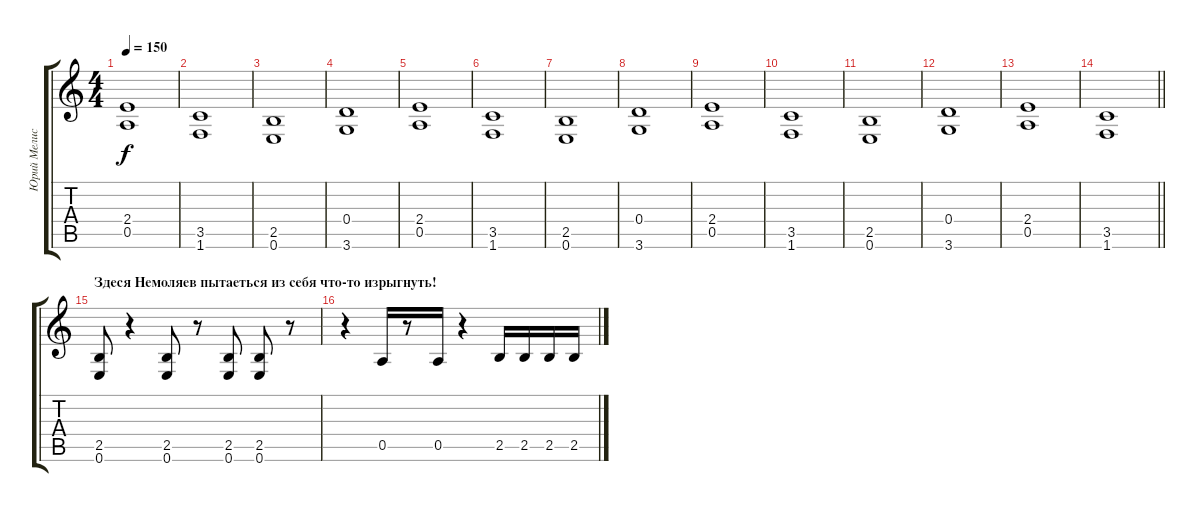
\track ("Юрий Мелисов" "Юрий Мелис") {instrument overdrivenguitar}
\staff {score tabs}
\tuning (E4 B3 G3 D3 A2 E2) {hide}
\ts (4 4)
\tempo 150
\clef g2
\ks c
(2.4 0.5).1{dy f} |
(3.5 1.6).1 |
(2.5 0.6).1 |
(0.4 3.6).1 |
(2.4 0.5).1 |
(3.5 1.6).1 |
(2.5 0.6).1 |
(0.4 3.6).1 |
(2.4 0.5).1 |
(3.5 1.6).1 |
(2.5 0.6).1 |
(0.4 3.6).1 |
(2.4 0.5).1 |
\barLineRight lightlight
(3.5 1.6).1 |
\section ("" "Здеся Немоляев пытаеться из себя что-то изрыгнуть!")
(2.5 0.6).8 r.4 (2.5 0.6).8 r.8 (2.5 0.6).8 (2.5 0.6).8 r.8 |
r.4 0.5.16 r.8 0.5.16 r.4 2.5.16 2.5.16 2.5.16 2.5.16
